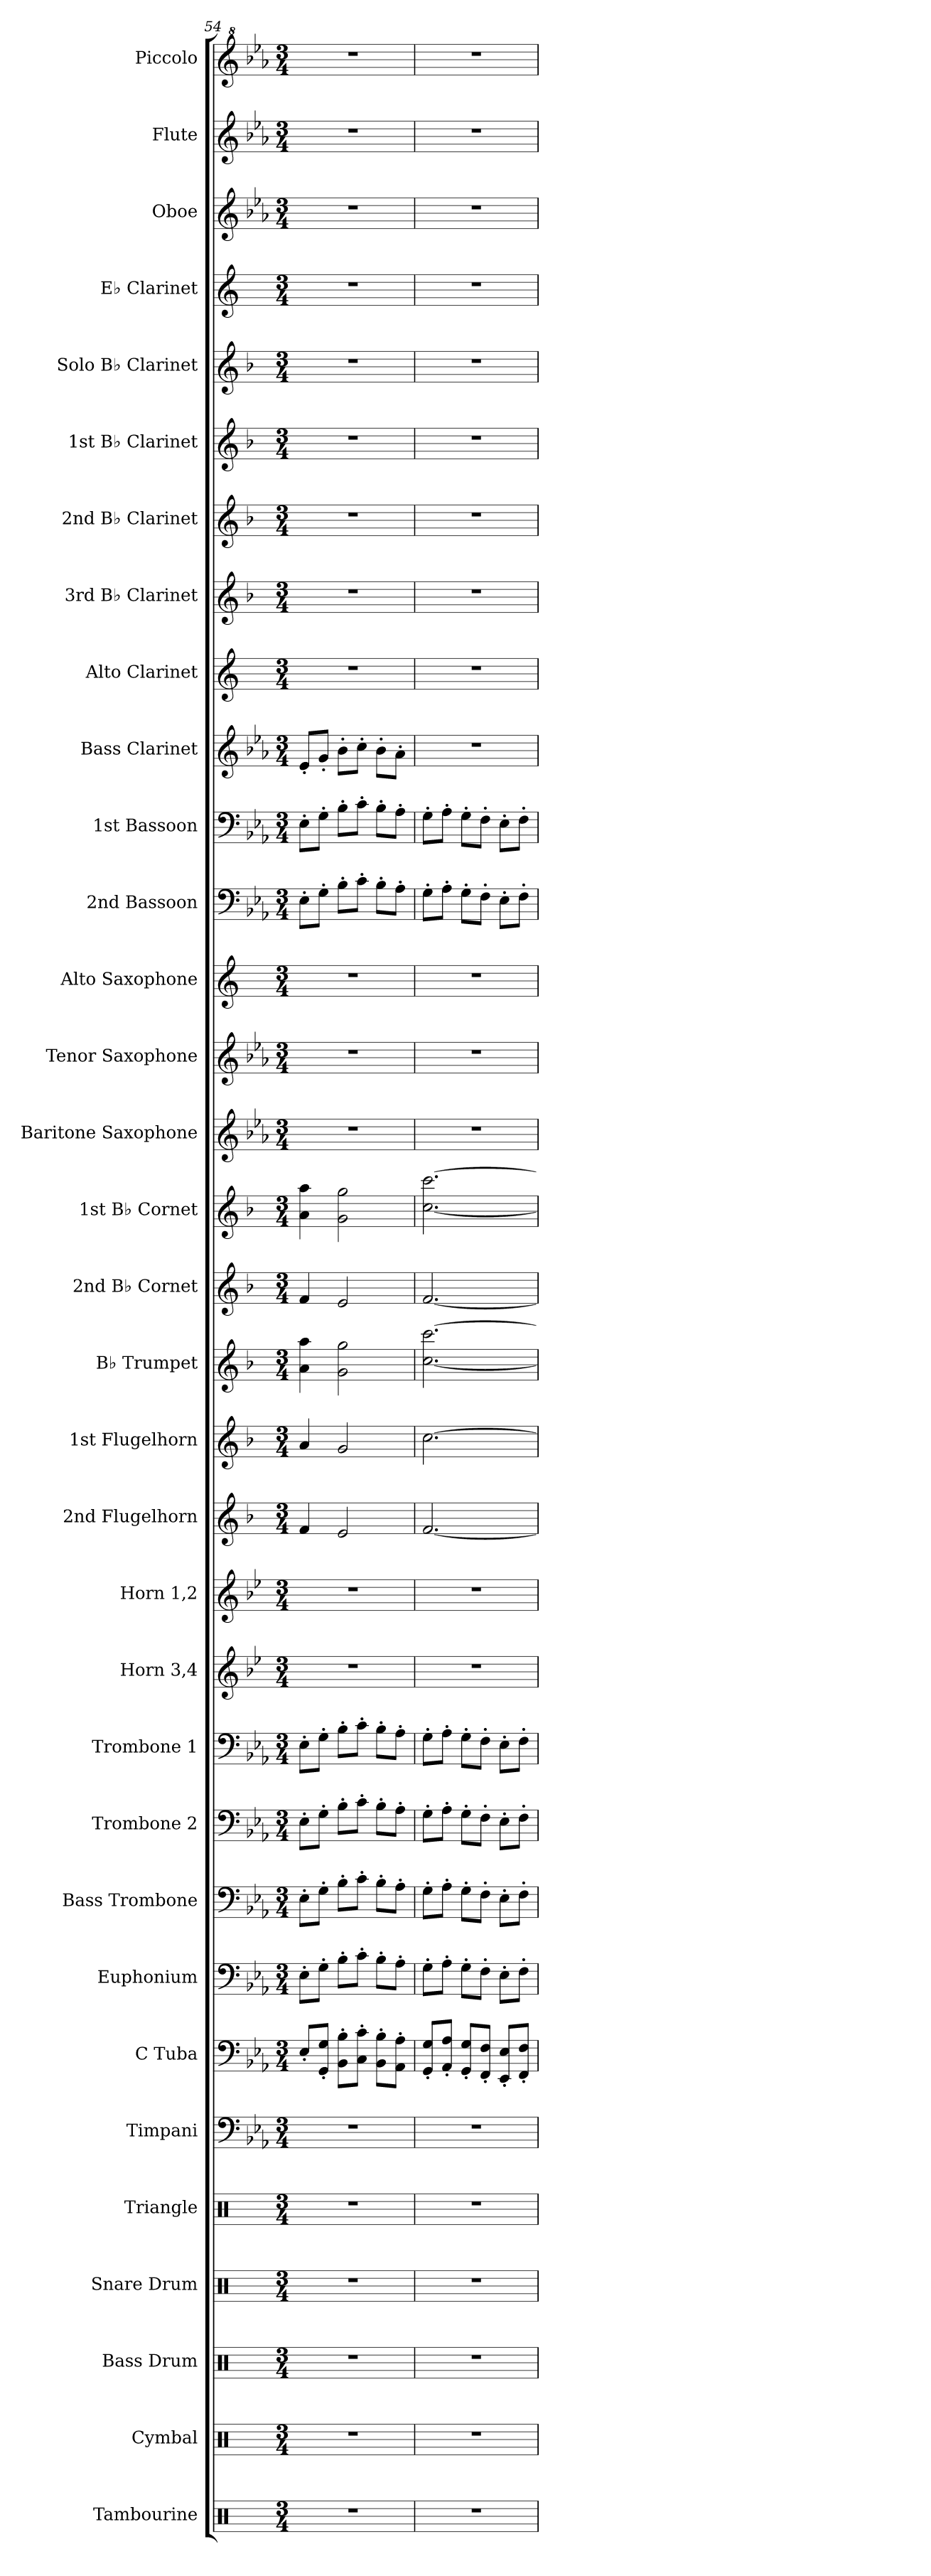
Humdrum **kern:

**kern	**kern	**kern	**kern	**kern	**kern	**kern	**kern	**kern	**kern	**kern	**kern	**kern	**kern	**kern	**kern	**kern	**kern	**kern	**kern	**kern	**kern	**kern	**kern	**kern	**kern	**kern	**kern	**kern	**kern	**kern	**kern	**kern
*part33	*part32	*part31	*part30	*part29	*part28	*part27	*part26	*part25	*part24	*part23	*part22	*part21	*part20	*part19	*part18	*part17	*part16	*part15	*part14	*part13	*part12	*part11	*part10	*part9	*part8	*part7	*part6	*part5	*part4	*part3	*part2	*part1
*staff33	*staff32	*staff31	*staff30	*staff29	*staff28	*staff27	*staff26	*staff25	*staff24	*staff23	*staff22	*staff21	*staff20	*staff19	*staff18	*staff17	*staff16	*staff15	*staff14	*staff13	*staff12	*staff11	*staff10	*staff9	*staff8	*staff7	*staff6	*staff5	*staff4	*staff3	*staff2	*staff1
*I"Tambourine	*I"Cymbal	*I"Bass Drum	*I"Snare Drum	*I"Triangle	*I"Timpani	*I"C Tuba	*I"Euphonium	*I"Bass Trombone	*I"Trombone 2	*I"Trombone 1	*I"Horn 3,4	*I"Horn 1,2	*I"2nd Flugelhorn	*I"1st Flugelhorn	*I"B♭ Trumpet	*I"2nd B♭ Cornet	*I"1st B♭ Cornet	*I"Baritone Saxophone	*I"Tenor Saxophone	*I"Alto Saxophone	*I"2nd Bassoon	*I"1st Bassoon	*I"Bass Clarinet	*I"Alto Clarinet	*I"3rd B♭ Clarinet	*I"2nd B♭ Clarinet	*I"1st B♭ Clarinet	*I"Solo B♭ Clarinet	*I"E♭ Clarinet	*I"Oboe	*I"Flute	*I"Piccolo
*I'Tamb.	*I'Cym.	*I'B. Dr.	*I'Sn. Dr.	*I'Trgl.	*I'Timp.	*I'C Tu.	*I'Eu.	*I'B. Trb.	*I'Trb. 2	*I'Trb. 1	*I'Hn. 3,4	*I'Hn. 1,2	*I'2nd Flghn.	*I'1st Flghn.	*I'B♭ Tpt.	*I'2nd B♭ Cnt.	*I'1st B♭ Cnt.	*I'Bar. Sax.	*I'T. Sax.	*I'A. Sax.	*I'2nd Bsn.	*I'1st Bsn.	*I'B. Cl.	*I'A. Cl.	*I'3rd B♭ Cl.	*I'2nd B♭ Cl.	*I'1st B♭ Cl.	*I'Solo B♭ Cl.	*I'E♭ Cl.	*I'Ob.	*I'Fl.	*I'Picc.
*clefX	*clefX	*clefX	*clefX	*clefX	*clefF4	*clefF4	*clefF4	*clefF4	*clefF4	*clefF4	*clefG2	*clefG2	*clefG2	*clefG2	*clefG2	*clefG2	*clefG2	*clefG2	*clefG2	*clefG2	*clefF4	*clefF4	*clefG2	*clefG2	*clefG2	*clefG2	*clefG2	*clefG2	*clefG2	*clefG2	*clefG2	*clefG^2
*	*	*	*	*	*	*	*	*	*	*	*ITrd4c7	*ITrd4c7	*ITrd1c2	*ITrd1c2	*ITrd1c2	*ITrd1c2	*ITrd1c2	*ITrd12c21	*ITrd8c14	*ITrd5c9	*	*	*ITrd8c14	*ITrd5c9	*ITrd1c2	*ITrd1c2	*ITrd1c2	*ITrd1c2	*ITrd-2c-3	*	*	*ITrd-7c-12
*k[]	*k[]	*k[]	*k[]	*k[]	*k[b-e-a-]	*k[b-e-a-]	*k[b-e-a-]	*k[b-e-a-]	*k[b-e-a-]	*k[b-e-a-]	*k[b-e-a-]	*k[b-e-a-]	*k[b-e-a-]	*k[b-e-a-]	*k[b-e-a-]	*k[b-e-a-]	*k[b-e-a-]	*k[b-e-a-]	*k[b-e-a-]	*k[b-e-a-]	*k[b-e-a-]	*k[b-e-a-]	*k[b-e-a-]	*k[b-e-a-]	*k[b-e-a-]	*k[b-e-a-]	*k[b-e-a-]	*k[b-e-a-]	*k[b-e-a-]	*k[b-e-a-]	*k[b-e-a-]	*k[b-e-a-]
*C:	*C:	*C:	*C:	*C:	*E-:	*E-:	*E-:	*E-:	*E-:	*E-:	*E-:	*E-:	*E-:	*E-:	*E-:	*E-:	*E-:	*E-:	*E-:	*E-:	*E-:	*E-:	*E-:	*E-:	*E-:	*E-:	*E-:	*E-:	*E-:	*E-:	*E-:	*E-:
*M3/4	*M3/4	*M3/4	*M3/4	*M3/4	*M3/4	*M3/4	*M3/4	*M3/4	*M3/4	*M3/4	*M3/4	*M3/4	*M3/4	*M3/4	*M3/4	*M3/4	*M3/4	*M3/4	*M3/4	*M3/4	*M3/4	*M3/4	*M3/4	*M3/4	*M3/4	*M3/4	*M3/4	*M3/4	*M3/4	*M3/4	*M3/4	*M3/4
=54	=54	=54	=54	=54	=54	=54	=54	=54	=54	=54	=54	=54	=54	=54	=54	=54	=54	=54	=54	=54	=54	=54	=54	=54	=54	=54	=54	=54	=54	=54	=54	=54
2.r	2.r	2.r	2.r	2.r	2.r	8E-'/L	8E-'\L	8E-'\L	8E-'\L	8E-'\L	2.r	2.r	4e-/	4g/	4g\ 4gg\	4e-/	4g\ 4gg\	2.r	2.r	2.r	8E-'\L	8E-'\L	8E-'/L	2.r	2.r	2.r	2.r	2.r	2.r	2.r	2.r	2.r
.	.	.	.	.	.	8GG/' 8G/'J	8G'\J	8G'\J	8G'\J	8G'\J	.	.	.	.	.	.	.	.	.	.	8G'\J	8G'\J	8G'/J	.	.	.	.	.	.	.	.	.
.	.	.	.	.	.	8BB-\' 8B-\'L	8B-'\L	8B-'\L	8B-'\L	8B-'\L	.	.	2d/	2f/	2f\ 2ff\	2d/	2f\ 2ff\	.	.	.	8B-'\L	8B-'\L	8B-'\L	.	.	.	.	.	.	.	.	.
.	.	.	.	.	.	8C\' 8c\'J	8c'\J	8c'\J	8c'\J	8c'\J	.	.	.	.	.	.	.	.	.	.	8c'\J	8c'\J	8c'\J	.	.	.	.	.	.	.	.	.
.	.	.	.	.	.	8BB-\' 8B-\'L	8B-'\L	8B-'\L	8B-'\L	8B-'\L	.	.	.	.	.	.	.	.	.	.	8B-'\L	8B-'\L	8B-'\L	.	.	.	.	.	.	.	.	.
.	.	.	.	.	.	8AA-\' 8A-\'J	8A-'\J	8A-'\J	8A-'\J	8A-'\J	.	.	.	.	.	.	.	.	.	.	8A-'\J	8A-'\J	8A-'\J	.	.	.	.	.	.	.	.	.
=55	=55	=55	=55	=55	=55	=55	=55	=55	=55	=55	=55	=55	=55	=55	=55	=55	=55	=55	=55	=55	=55	=55	=55	=55	=55	=55	=55	=55	=55	=55	=55	=55
2.r	2.r	2.r	2.r	2.r	2.r	8GG/' 8G/'L	8G'\L	8G'\L	8G'\L	8G'\L	2.r	2.r	[2.e-/	[2.b-\	[2.b-\ [2.bb-\	[2.e-/	[2.b-\ [2.bb-\	2.r	2.r	2.r	8G'\L	8G'\L	2.r	2.r	2.r	2.r	2.r	2.r	2.r	2.r	2.r	2.r
.	.	.	.	.	.	8AA-/' 8A-/'J	8A-'\J	8A-'\J	8A-'\J	8A-'\J	.	.	.	.	.	.	.	.	.	.	8A-'\J	8A-'\J	.	.	.	.	.	.	.	.	.	.
.	.	.	.	.	.	8GG/' 8G/'L	8G'\L	8G'\L	8G'\L	8G'\L	.	.	.	.	.	.	.	.	.	.	8G'\L	8G'\L	.	.	.	.	.	.	.	.	.	.
.	.	.	.	.	.	8FF/' 8F/'J	8F'\J	8F'\J	8F'\J	8F'\J	.	.	.	.	.	.	.	.	.	.	8F'\J	8F'\J	.	.	.	.	.	.	.	.	.	.
.	.	.	.	.	.	8EE-/' 8E-/'L	8E-'\L	8E-'\L	8E-'\L	8E-'\L	.	.	.	.	.	.	.	.	.	.	8E-'\L	8E-'\L	.	.	.	.	.	.	.	.	.	.
.	.	.	.	.	.	8FF/' 8F/'J	8F'\J	8F'\J	8F'\J	8F'\J	.	.	.	.	.	.	.	.	.	.	8F'\J	8F'\J	.	.	.	.	.	.	.	.	.	.
=	=	=	=	=	=	=	=	=	=	=	=	=	=	=	=	=	=	=	=	=	=	=	=	=	=	=	=	=	=	=	=	=
*-	*-	*-	*-	*-	*-	*-	*-	*-	*-	*-	*-	*-	*-	*-	*-	*-	*-	*-	*-	*-	*-	*-	*-	*-	*-	*-	*-	*-	*-	*-	*-	*-
